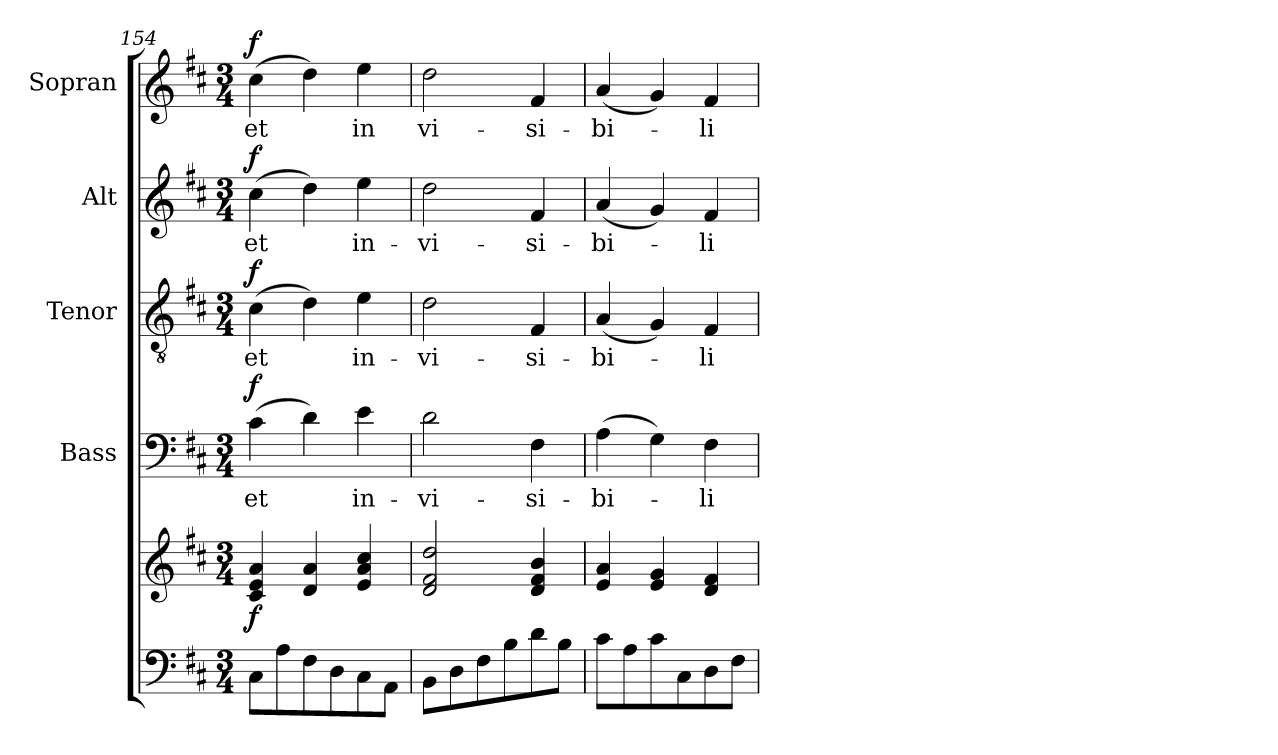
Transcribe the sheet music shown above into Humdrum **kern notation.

**kern	**kern	**dynam	**kern	**text	**dynam	**kern	**text	**dynam	**kern	**text	**dynam	**kern	**text	**dynam
*part5	*part5	*part5	*part4	*part4	*part4	*part3	*part3	*part3	*part2	*part2	*part2	*part1	*part1	*part1
*staff6	*staff5	*staff5/6	*staff4	*staff4	*staff4	*staff3	*staff3	*staff3	*staff2	*staff2	*staff2	*staff1	*staff1	*staff1
*	*	*	*I"Bass	*	*	*I"Tenor	*	*	*I"Alt	*	*	*I"Sopran	*	*
*	*	*	*I'B.	*	*	*I'T.	*	*	*I'A.	*	*	*I'S.	*	*
*clefF4	*clefG2	*	*clefF4	*	*	*clefGv2	*	*	*clefG2	*	*	*clefG2	*	*
*k[f#c#]	*k[f#c#]	*	*k[f#c#]	*	*	*k[f#c#]	*	*	*k[f#c#]	*	*	*k[f#c#]	*	*
*D:	*D:	*	*D:	*	*	*D:	*	*	*D:	*	*	*D:	*	*
*M3/4	*M3/4	*	*M3/4	*	*	*M3/4	*	*	*M3/4	*	*	*M3/4	*	*
=154	=154	=154	=154	=154	=154	=154	=154	=154	=154	=154	=154	=154	=154	=154
!	!	!LO:DY:b	!	!LO:LY:b	!LO:DY:a	!	!LO:LY:b	!LO:DY:a	!	!LO:LY:b	!LO:DY:a	!	!LO:LY:b	!LO:DY:a
8C#\L	4c#/ 4e/ 4a/	f	(>4c#\	et	f	(>4c#\	et	f	(>4cc#\	et	f	(>4cc#\	et	f
8A\	.	.	.	.	.	.	.	.	.	.	.	.	.	.
8F#\	4d/ 4a/	.	4d\)	.	.	4d\)	.	.	4dd\)	.	.	4dd\)	.	.
8D\	.	.	.	.	.	.	.	.	.	.	.	.	.	.
!	!	!	!	!LO:LY:b	!	!	!LO:LY:b	!	!	!LO:LY:b	!	!	!LO:LY:b	!
8C#\	4e/ 4a/ 4cc#/	.	4e\	in-	.	4e\	in-	.	4ee\	in-	.	4ee\	in	.
8AA\J	.	.	.	.	.	.	.	.	.	.	.	.	.	.
=155	=155	=155	=155	=155	=155	=155	=155	=155	=155	=155	=155	=155	=155	=155
!	!	!	!	!LO:LY:b	!	!	!LO:LY:b	!	!	!LO:LY:b	!	!	!LO:LY:b	!
8BB\L	2d/ 2f#/ 2dd/	.	2d\	-vi-	.	2d\	-vi-	.	2dd\	-vi-	.	2dd\	vi-	.
8D\	.	.	.	.	.	.	.	.	.	.	.	.	.	.
8F#\	.	.	.	.	.	.	.	.	.	.	.	.	.	.
8B\	.	.	.	.	.	.	.	.	.	.	.	.	.	.
!	!	!	!	!LO:LY:b	!	!	!LO:LY:b	!	!	!LO:LY:b	!	!	!LO:LY:b	!
8d\	4d/ 4f#/ 4b/	.	4F#\	-si-	.	4F#/	-si-	.	4f#/	-si-	.	4f#/	-si-	.
8B\J	.	.	.	.	.	.	.	.	.	.	.	.	.	.
=156	=156	=156	=156	=156	=156	=156	=156	=156	=156	=156	=156	=156	=156	=156
!	!	!	!	!LO:LY:b	!	!	!LO:LY:b	!	!	!LO:LY:b	!	!	!LO:LY:b	!
8c#\L	4e/ 4a/	.	(>4A\	-bi-	.	(<4A/	-bi-	.	(<4a/	-bi-	.	(<4a/	-bi-	.
8A\	.	.	.	.	.	.	.	.	.	.	.	.	.	.
8c#\	4e/ 4g/	.	4G\)	.	.	4G/)	.	.	4g/)	.	.	4g/)	.	.
8C#\	.	.	.	.	.	.	.	.	.	.	.	.	.	.
!	!	!	!	!LO:LY:b	!	!	!LO:LY:b	!	!	!LO:LY:b	!	!	!LO:LY:b	!
8D\	4d/ 4f#/	.	4F#\	-li-	.	4F#/	-li-	.	4f#/	-li-	.	4f#/	-li-	.
8F#\J	.	.	.	.	.	.	.	.	.	.	.	.	.	.
=	=	=	=	=	=	=	=	=	=	=	=	=	=	=
*-	*-	*-	*-	*-	*-	*-	*-	*-	*-	*-	*-	*-	*-	*-
